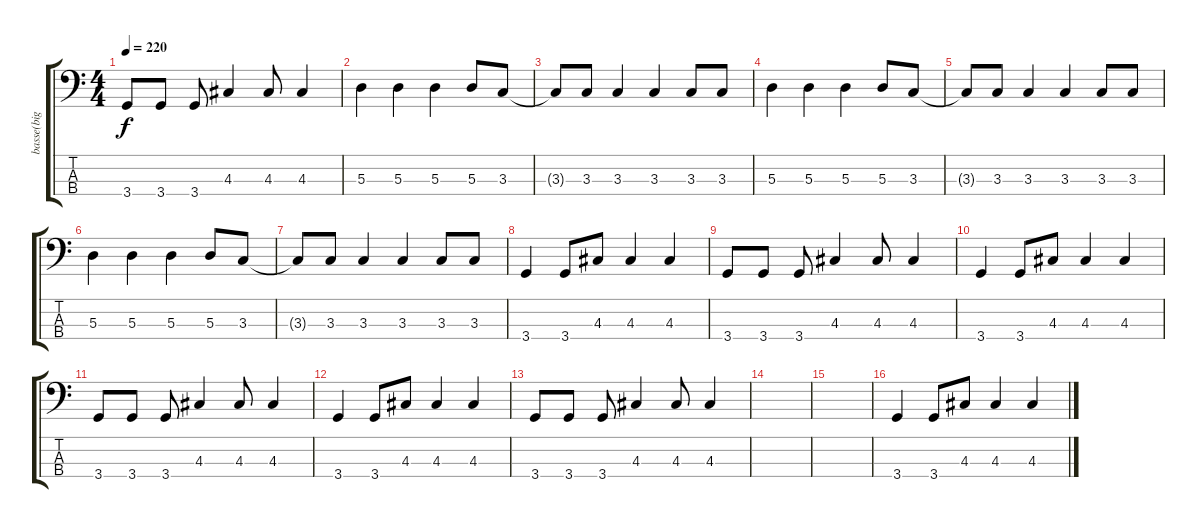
\track ("basse(big jay)" "basse(big ") {instrument electricbasspick}
\staff {score tabs}
\tuning (G2 D2 A1 E1) {hide}
\ts (4 4)
\tempo 220
\clef f4
\ks c
3.4.8{dy f} 3.4.8 3.4.8 4.3.4 4.3.8 4.3.4 |
5.3.4 5.3.4 5.3.4 5.3.8 3.3.8 |
3.3{t}.8 3.3.8 3.3.4 3.3.4 3.3.8 3.3.8 |
5.3.4 5.3.4 5.3.4 5.3.8 3.3.8 |
3.3{t}.8 3.3.8 3.3.4 3.3.4 3.3.8 3.3.8 |
5.3.4 5.3.4 5.3.4 5.3.8 3.3.8 |
3.3{t}.8 3.3.8 3.3.4 3.3.4 3.3.8 3.3.8 |
3.4.4 3.4.8 4.3.8 4.3.4 4.3.4 |
3.4.8 3.4.8 3.4.8 4.3.4 4.3.8 4.3.4 |
3.4.4 3.4.8 4.3.8 4.3.4 4.3.4 |
3.4.8 3.4.8 3.4.8 4.3.4 4.3.8 4.3.4 |
3.4.4 3.4.8 4.3.8 4.3.4 4.3.4 |
3.4.8 3.4.8 3.4.8 4.3.4 4.3.8 4.3.4 |
|
|
3.4.4 3.4.8 4.3.8 4.3.4 4.3.4
